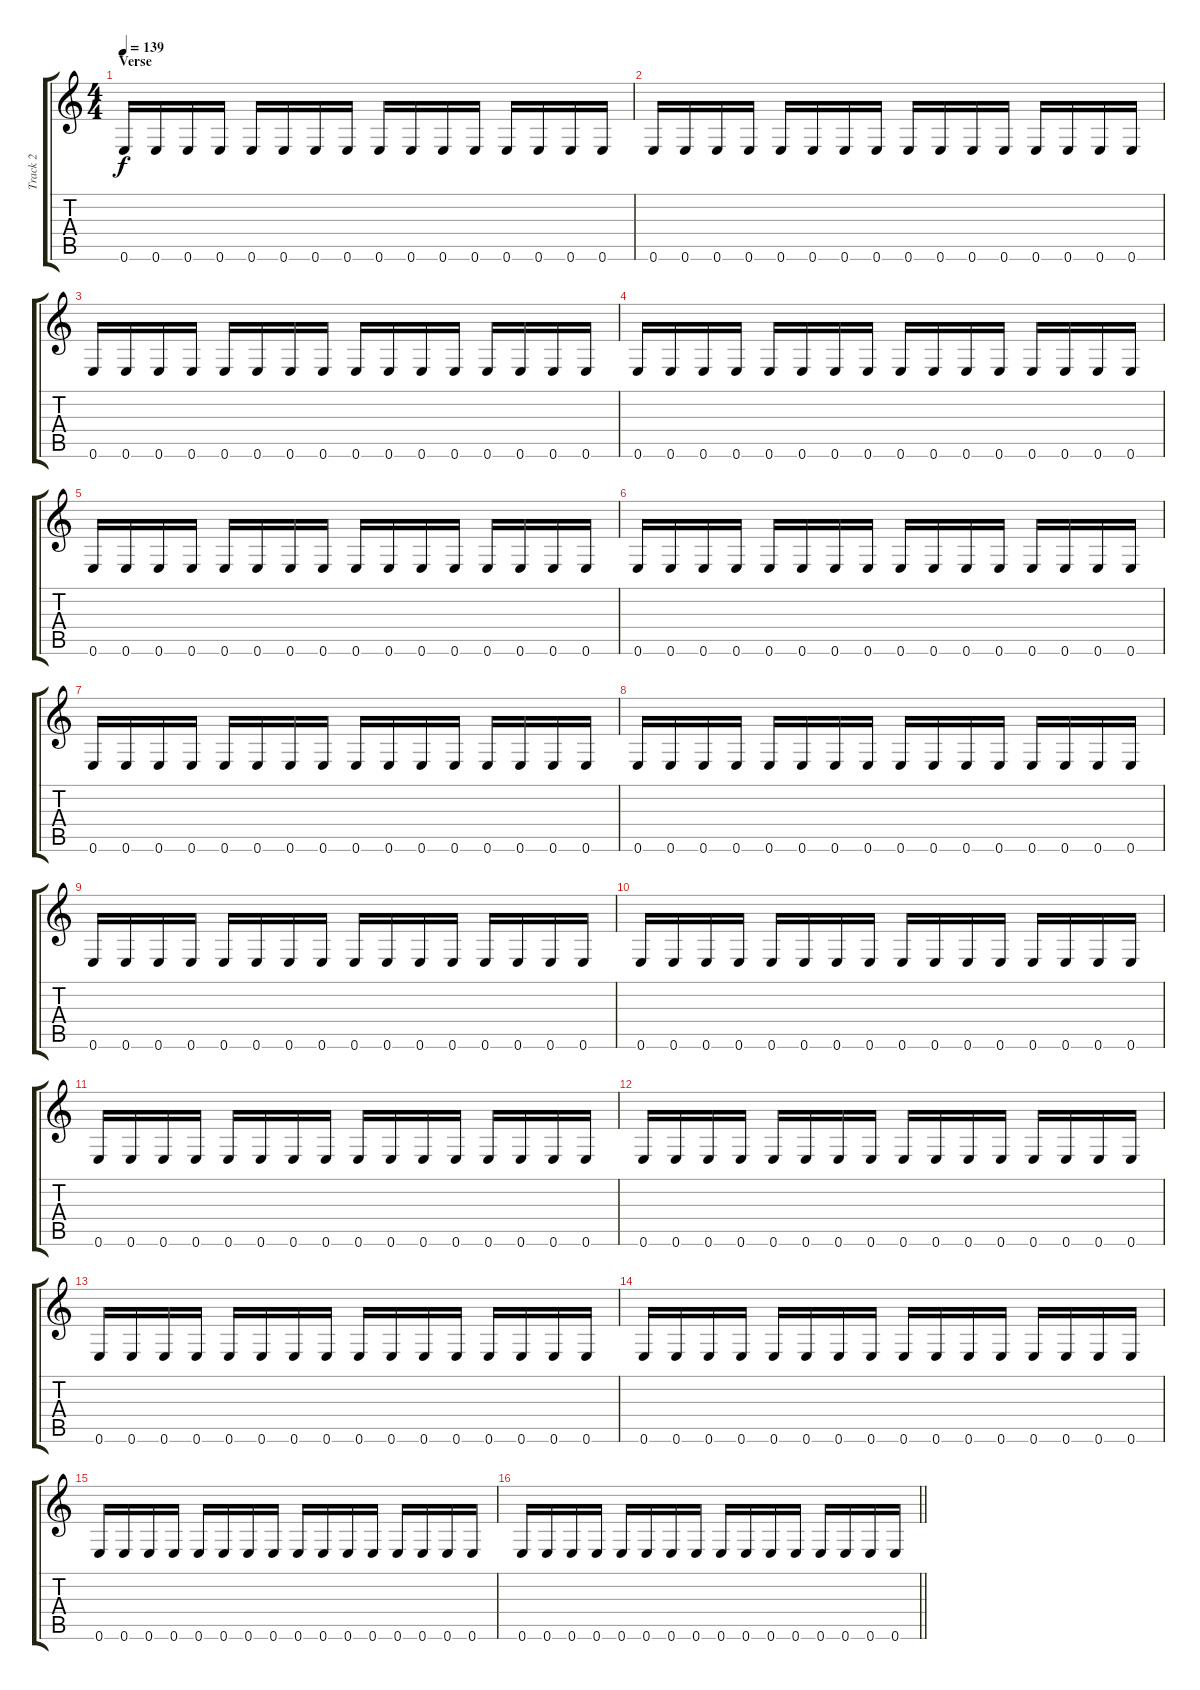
\track ("Track 2" "Track 2") {instrument overdrivenguitar}
\staff {score tabs}
\tuning (E4 B3 G3 D3 A2 E2) {hide}
\ts (4 4)
\section ("" "Verse")
\tempo 139
\clef g2
\ks c
0.6.16{dy f} 0.6.16 0.6.16 0.6.16 0.6.16 0.6.16 0.6.16 0.6.16 0.6.16 0.6.16 0.6.16 0.6.16 0.6.16 0.6.16 0.6.16 0.6.16 |
0.6.16 0.6.16 0.6.16 0.6.16 0.6.16 0.6.16 0.6.16 0.6.16 0.6.16 0.6.16 0.6.16 0.6.16 0.6.16 0.6.16 0.6.16 0.6.16 |
0.6.16 0.6.16 0.6.16 0.6.16 0.6.16 0.6.16 0.6.16 0.6.16 0.6.16 0.6.16 0.6.16 0.6.16 0.6.16 0.6.16 0.6.16 0.6.16 |
0.6.16 0.6.16 0.6.16 0.6.16 0.6.16 0.6.16 0.6.16 0.6.16 0.6.16 0.6.16 0.6.16 0.6.16 0.6.16 0.6.16 0.6.16 0.6.16 |
0.6.16 0.6.16 0.6.16 0.6.16 0.6.16 0.6.16 0.6.16 0.6.16 0.6.16 0.6.16 0.6.16 0.6.16 0.6.16 0.6.16 0.6.16 0.6.16 |
0.6.16 0.6.16 0.6.16 0.6.16 0.6.16 0.6.16 0.6.16 0.6.16 0.6.16 0.6.16 0.6.16 0.6.16 0.6.16 0.6.16 0.6.16 0.6.16 |
0.6.16 0.6.16 0.6.16 0.6.16 0.6.16 0.6.16 0.6.16 0.6.16 0.6.16 0.6.16 0.6.16 0.6.16 0.6.16 0.6.16 0.6.16 0.6.16 |
0.6.16 0.6.16 0.6.16 0.6.16 0.6.16 0.6.16 0.6.16 0.6.16 0.6.16 0.6.16 0.6.16 0.6.16 0.6.16 0.6.16 0.6.16 0.6.16 |
0.6.16 0.6.16 0.6.16 0.6.16 0.6.16 0.6.16 0.6.16 0.6.16 0.6.16 0.6.16 0.6.16 0.6.16 0.6.16 0.6.16 0.6.16 0.6.16 |
0.6.16 0.6.16 0.6.16 0.6.16 0.6.16 0.6.16 0.6.16 0.6.16 0.6.16 0.6.16 0.6.16 0.6.16 0.6.16 0.6.16 0.6.16 0.6.16 |
0.6.16 0.6.16 0.6.16 0.6.16 0.6.16 0.6.16 0.6.16 0.6.16 0.6.16 0.6.16 0.6.16 0.6.16 0.6.16 0.6.16 0.6.16 0.6.16 |
0.6.16 0.6.16 0.6.16 0.6.16 0.6.16 0.6.16 0.6.16 0.6.16 0.6.16 0.6.16 0.6.16 0.6.16 0.6.16 0.6.16 0.6.16 0.6.16 |
0.6.16 0.6.16 0.6.16 0.6.16 0.6.16 0.6.16 0.6.16 0.6.16 0.6.16 0.6.16 0.6.16 0.6.16 0.6.16 0.6.16 0.6.16 0.6.16 |
0.6.16 0.6.16 0.6.16 0.6.16 0.6.16 0.6.16 0.6.16 0.6.16 0.6.16 0.6.16 0.6.16 0.6.16 0.6.16 0.6.16 0.6.16 0.6.16 |
0.6.16 0.6.16 0.6.16 0.6.16 0.6.16 0.6.16 0.6.16 0.6.16 0.6.16 0.6.16 0.6.16 0.6.16 0.6.16 0.6.16 0.6.16 0.6.16 |
\barLineRight lightlight
0.6.16 0.6.16 0.6.16 0.6.16 0.6.16 0.6.16 0.6.16 0.6.16 0.6.16 0.6.16 0.6.16 0.6.16 0.6.16 0.6.16 0.6.16 0.6.16
